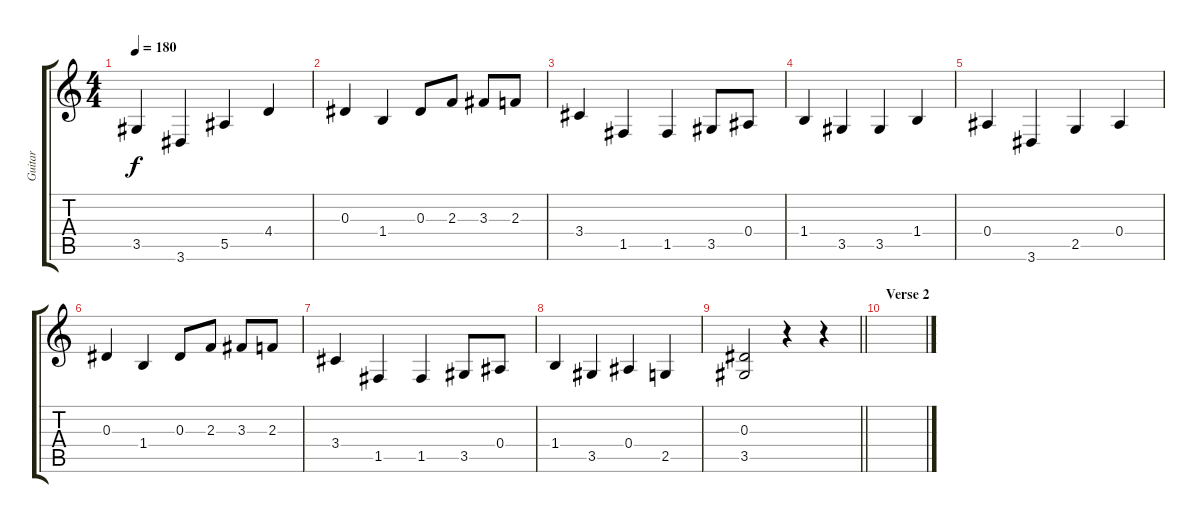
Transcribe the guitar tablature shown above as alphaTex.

\track ("Guitar" "Guitar") {instrument distortionguitar}
\staff {score tabs}
\tuning (C4 G3 Eb3 Bb2 F2 C2) {hide}
\ts (4 4)
\tempo 180
\clef g2
\ks c
3.5.4{dy f} 3.6.4 5.5.4 4.4.4 |
0.3.4 1.4.4 0.3.8 2.3.8 3.3.8 2.3.8 |
3.4.4 1.5.4 1.5.4 3.5.8 0.4.8 |
1.4.4 3.5.4 3.5.4 1.4.4 |
0.4.4 3.6.4 2.5.4 0.4.4 |
0.3.4 1.4.4 0.3.8 2.3.8 3.3.8 2.3.8 |
3.4.4 1.5.4 1.5.4 3.5.8 0.4.8 |
1.4.4 3.5.4 0.4.4 2.5.4 |
\barLineRight lightlight
(0.3 3.5).2 r.4 r.4 |
\section ("" "Verse 2")
